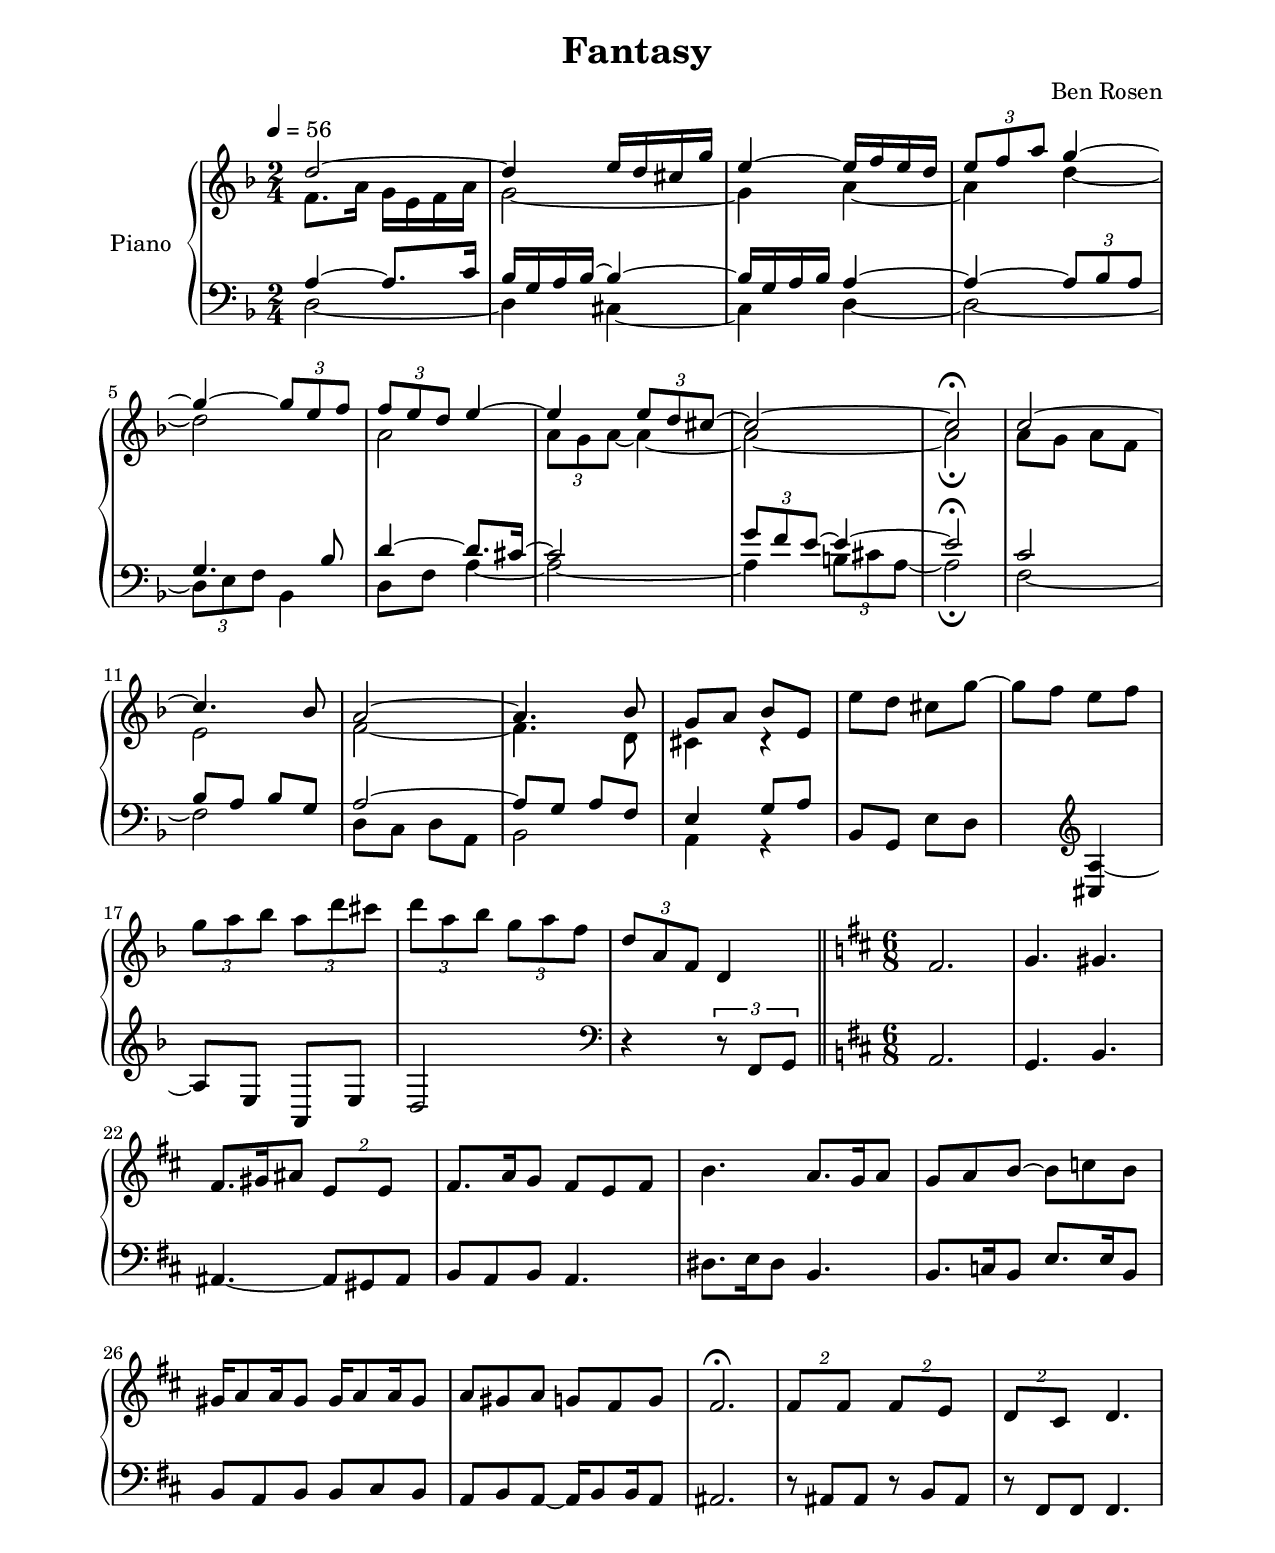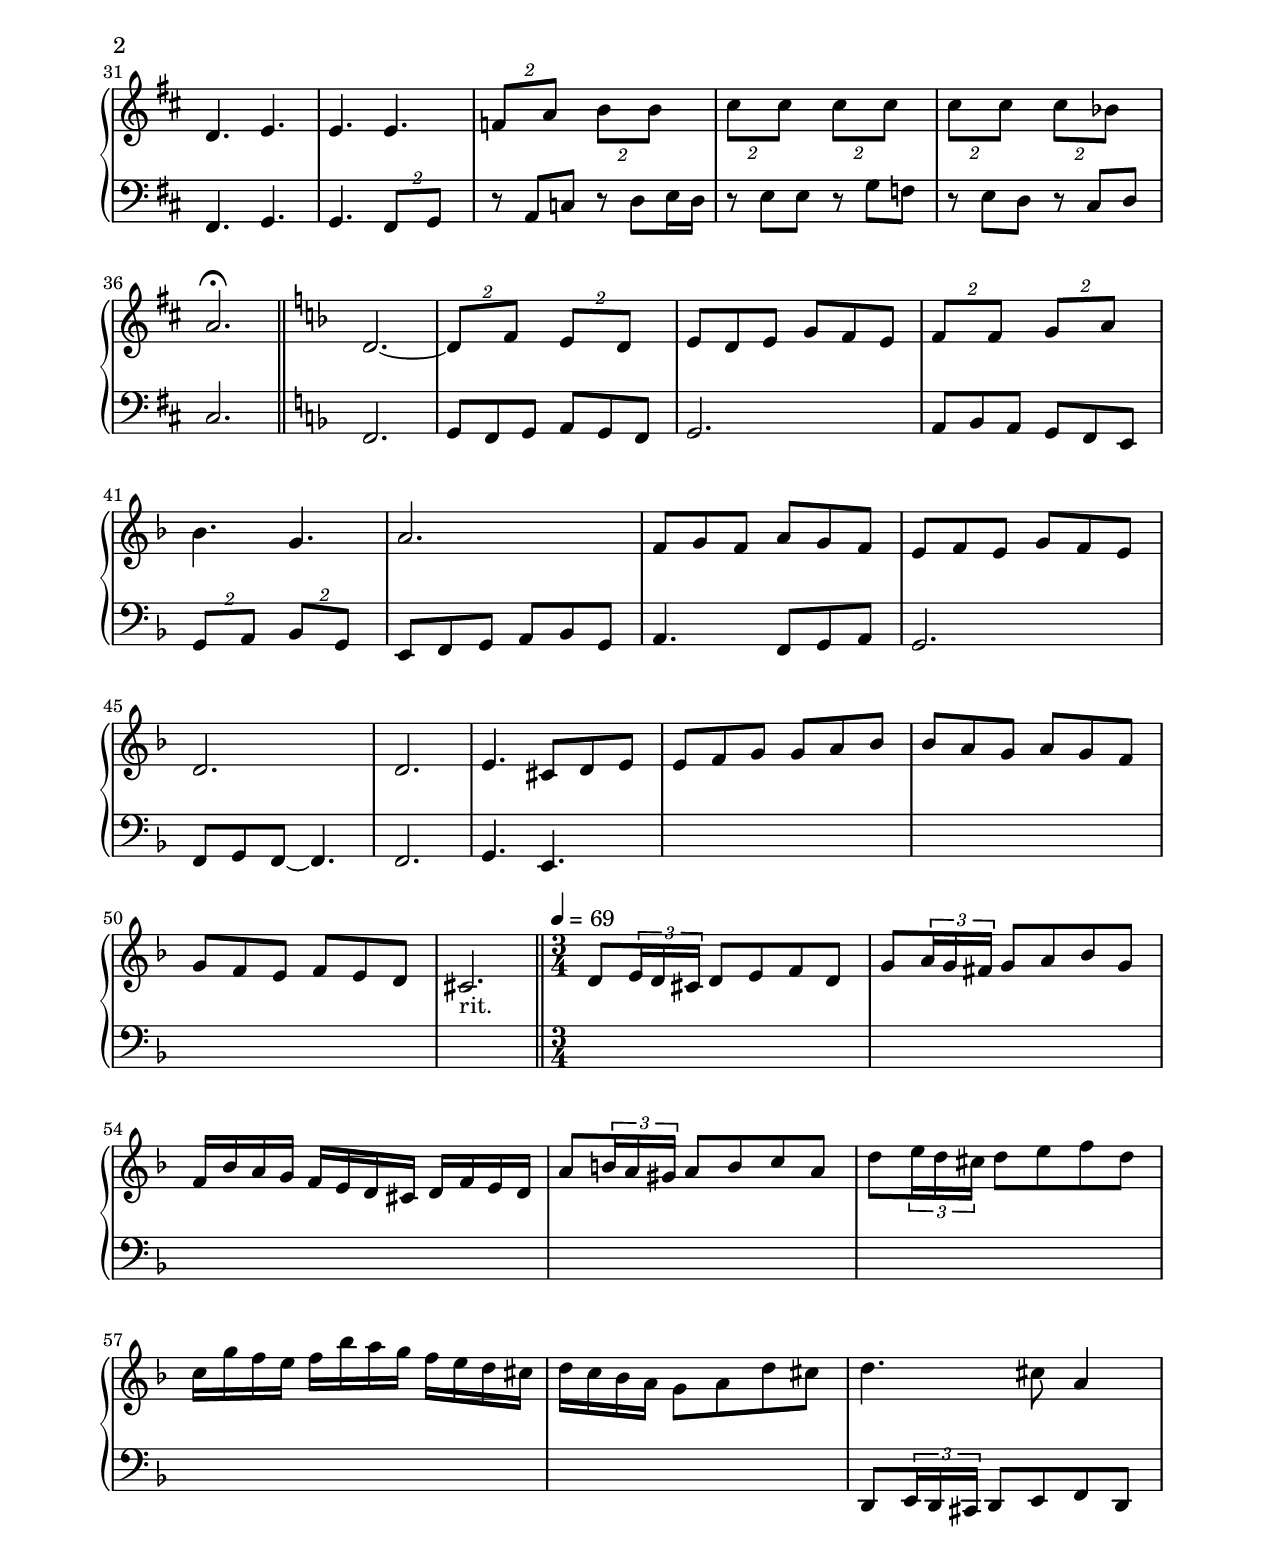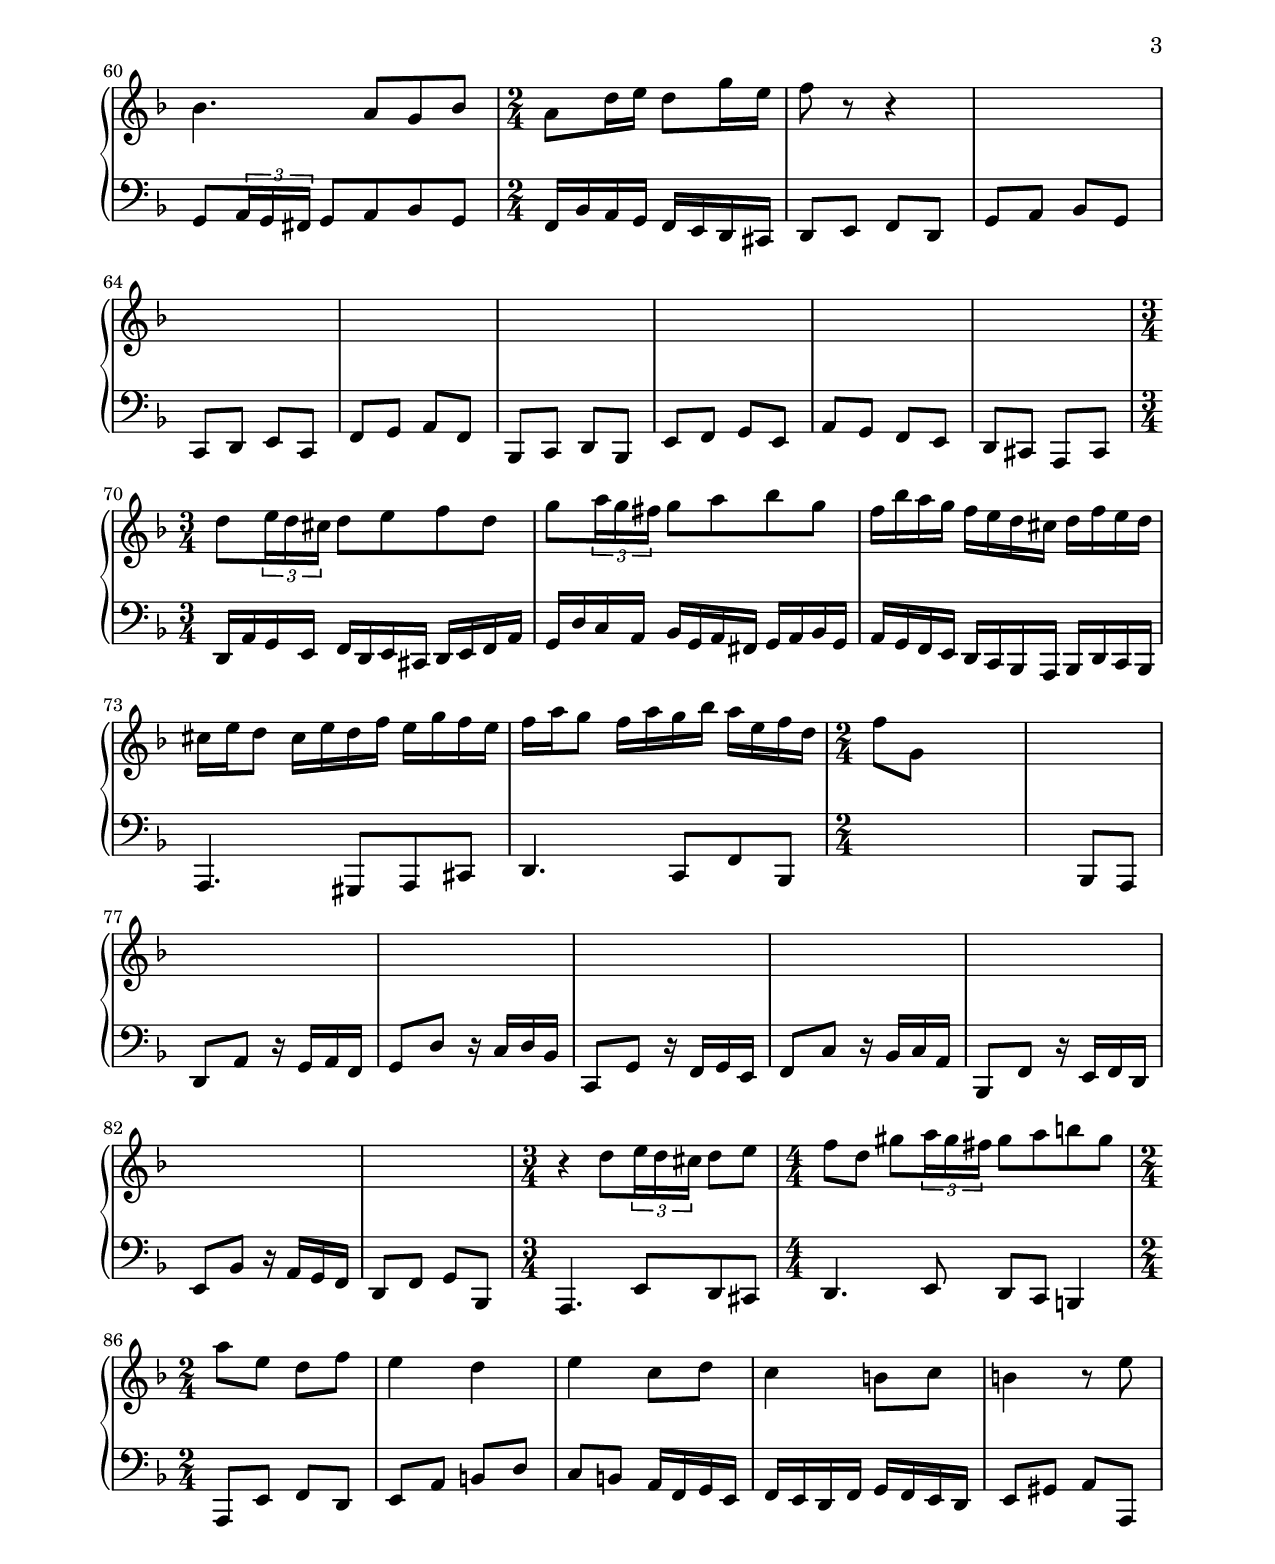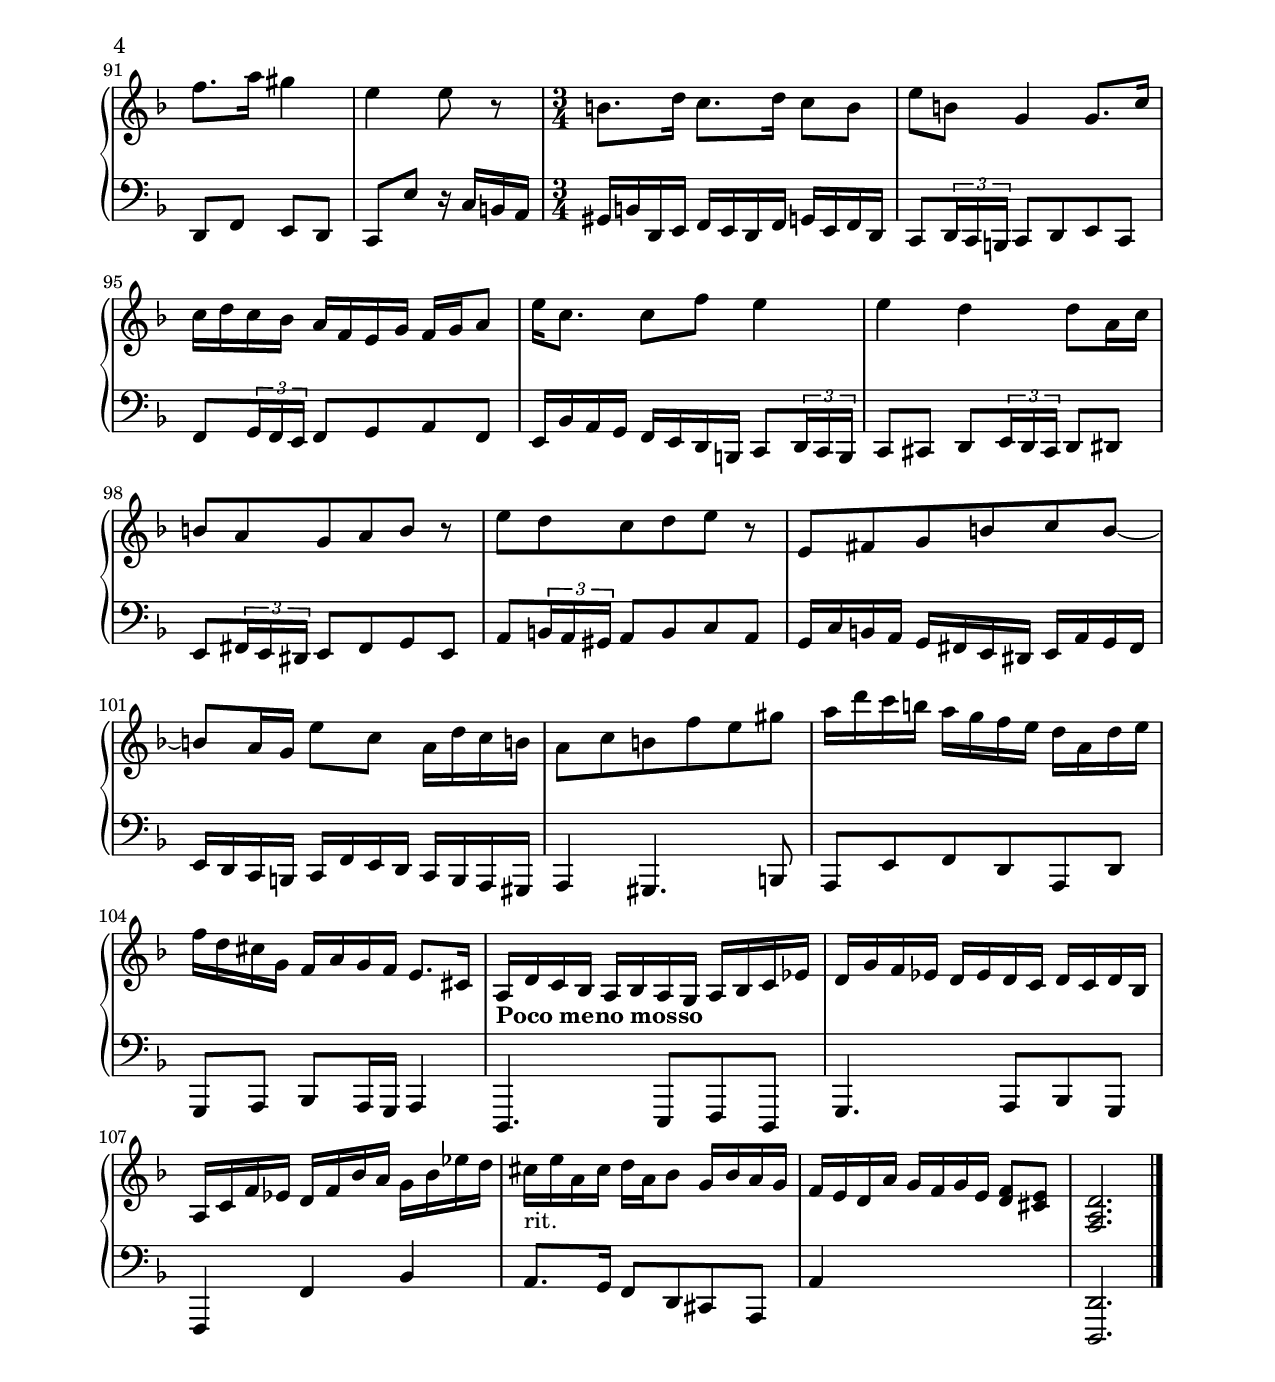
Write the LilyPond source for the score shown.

\version "2.24.0"

\include "settings.ily"

\header {
  title = "Fantasy"
  composer = "Ben Rosen"
}

key_and_time = {
  \tempo 4 = 56
  \key d \minor
  \time 2/4
}

upper_voices_one = {
  << {

    \relative d'' {
      | d2 ~
      | d4 e16 d cs g'
      | e4 ~ e16 f e d
      | \tuplet 3/2 { e8 f a } g4 ~

      | g4 ~ \tuplet 3/2 { g8 e f }
      | \tuplet 3/2 { f8 e d } e4 ~
      | e4 \tuplet 3/2 { e8 d cs ~ }
      | cs2 ~

      | cs2 -\fermata

      | c2 ~
      | c4. bf8
      | a2 ~
      | a4. bf8

      | g8 a bf e,
    }

  } \\ {

    \relative f' {
      | f8. a16 g e f a
      | g2 ~
      | g4 a ~
      | a d ~

      | d2
      | a2
      | \tuplet 3/2 { a8 g a ~ } a4 ~
      | a2 ~

      | a2 -\fermata

      | a8 g a f
      | e2
      | f2 ~
      | f4. d8

      | cs4 r
    }

  } >>
}

upper_staff = \relative e'' {
  \key_and_time

  \upper_voices_one

  | e8 d cs g' ~
  | g8 f e f \tuplet 3/2 { g8 a bf } \tuplet 3/2 { a8 d cs }
  | \tuplet 3/2 { d8 a bf } \tuplet 3/2 { g8 a f }
  | \tuplet 3/2 { d8 a f } d4

  \time 6/8  \key b \minor fs2. |
  g4. gs4. |
  fs8. gs16 as8 \once \omit TupletBracket
  \times 3/2  {
    e8 e8 }
  |
  fs8. a16 g8 fs8 e8 fs8 |
  b4. a8. g16 a8 |
  g8 a8 b8 ~ b8 c8 b8 |
  gs16 a8 a16 gs8 gs16 a8 a16 gs8 |
  a8 gs8 a8 g8 fs8 g8 |
  fs2. ^\fermata |
  \once \omit TupletBracket
  \times 3/2  {
    fs8 fs8 }
  \once \omit TupletBracket
  \times 3/2  {
    fs8 e8 }
  |
  \once \omit TupletBracket
  \times 3/2  {
    d8 cs8 }
  d4. |
  d4. e4. |
  e4. e4. |
  \once \omit TupletBracket
  \times 3/2  {
    f8 a8 }
  \once \omit TupletBracket
  \times 3/2  {
    b8 b8 }
  |
  \once \omit TupletBracket
  \times 3/2  {
    cs8 cs8 }
  \once \omit TupletBracket
  \times 3/2  {
    cs8 cs8 }
  |
  \once \omit TupletBracket
  \times 3/2  {
    cs8 cs8 }
  \once \omit TupletBracket
  \times 3/2  {
    cs8 bf8 }
  |
  a2. ^\fermata \bar "||"
  \key d \minor d,2. ~ |
  \once \omit TupletBracket
  \times 3/2  {
    d8 f8 }
  \once \omit TupletBracket
  \times 3/2  {
    e8 d8 }
  |
  e8 d8 e8 g8 f8 e8 |
  \once \omit TupletBracket
  \times 3/2  {
    f8 f8 }
  \once \omit TupletBracket
  \times 3/2  {
    g8 a8 }
  |
  bf4. g4. |
  a2. |
  f8 g8 f8 a8 g8 f8 |
  e8 f8 e8 g8 f8 e8 |
  d2. |
  d2. |
  e4. cs8 d8 e8 |
  e8 f8 g8 g8 a8 bf8 |
  bf8 a8 g8 a8 g8 f8 |
  g8 f8 e8 f8 e8 d8 |
  cs2. _ "rit." \bar "||"
  \time 3/4  \tempo 4=69 d8 \times 2/3 {
    e16 d16 cs16 }
  d8 e8 f8 d8 |
  g8 \times 2/3 {
    a16 g16 fs16 }
  g8 a8 bf8 g8 |
  f16 bf16 a16 g16 f16 e16 d16 cs16 d16 f16 e16 d16 |
  a'8 \times 2/3 {
    b16 a16 gs16 }
  a8 b8 c8 a8 |
  d8 \times 2/3 {
    e16 d16 cs16 }
  d8 e8 f8 d8 |
  c16 g'16 f16 e16 f16 bf16 a16 g16 f16 e16 d16 cs16 |
  d16 c16 bf16 a16 g8 a8 d8 cs8 |
  d4. cs8 a4 |
  bf4. a8 g8 bf8 |
  \time 2/4  a8 d16 e16 d8 g16 e16 |
  f8 r8 r4 s2 s2*5 s2 |
  \time 3/4  d8 \times 2/3 {
    e16 d16 cs16 }
  d8 e8 f8 d8 |
  g8 \times 2/3 {
    a16 g16 fs16 }
  g8 a8 bf8 g8 |
  f16 bf16 a16 g16 f16 e16 d16 cs16 d16 f16 e16 d16 |
  cs16 e16 d8 cs16 e16 d16 f16 e16 g16 f16 e16 |
  f16 a16 g8 f16 a16 g16 bf16 a16 e16 f16 d16 |
  \time 2/4  f8 g,8 s2. s1*3 s2 |
  \time 3/4  r4 d'8 \times 2/3 {
    e16 d16 cs16 }
  d8 e8 |
  \numericTimeSignature\time 4/4  f8 d8 gs8 \times 2/3 {
    a16 gs16 fs16 }
  gs8 a8 b8 gs8 |
  \time 2/4  a8 e8 d8 f8 |
  e4 d4 |
  e4 c8 d8 |
  c4 b8 c8 |
  b4 r8 e8 |
  f8. a16 gs4 |
  e4 e8 r8 |
  \time 3/4  b8. d16 c8. d16 c8 b8 |
  e8 b8 g4 g8. c16 |
  c16 d16 c16 bf16 a16 f16 e16 g16 f16 g16 a8 |
  e'16 c8. c8 f8 e4 |
  e4 d4 d8 a16 c16 |
  b8 a8 g8 a8 b8 r8 |
  e8 d8 c8 d8 e8 r8 |
  e,8 fs8 g8 b8 c8 b8 ~ |
  b8 a16 g16 e'8 c8 a16 d16 c16 b16 |
  a8 c8 b8 f'8 e8 gs8 |
  a16 d16 c16 b16 a16 g16 f16 e16 d16 a16 d16 e16 |
  f16 d16 cs16 g16 f16 a16 g16 f16 e8. cs16 |
  a16 _\markup{ \bold {Poco meno mosso} } d16 c16 bf16 a16 bf16 a16 g16
  a16 bf16 c16 ef16 |
  d16 g16 f16 ef16 d16 ef16 d16 c16 d16 c16 d16 bf16 |
  a16 c16 f16 ef16 d16 f16 bf16 a16 g16 bf16 ef16 d16 |
  cs16 _ "rit." e16 a,16 cs16 d16 a16 bf8 g16 bf16 a16 g16 |
  f16 e16 d16 a'16 g16 f16 g16 e16 <d f>8 <cs e>8 | \barNumberCheck
  #110
  <f, a d>2. \bar "|."
}

lower_voices_one = {
  << {

    \relative a {
      | a4 ~ a8. c16
      | bf16 g a bf ~ bf4 ~
      | bf16 g a bf a4 ~
      | a4 ~ \tuplet 3/2 { a8 bf a }

      | g4. bf8
      | d4 ~ d8. cs16 ~
      | cs2
      | \tuplet 3/2 { g'8 f e ~ } e4 ~

      | e2 -\fermata

      | c2
      | bf8 a bf g
      | a2 ~
      | a8 g8 a8 f8

      | e4 g8 a
    }

  } \\ {

    \relative d {
       | d2 ~
       | d4 cs ~
       | cs4 d ~
       | d2 ~

       | \tuplet 3/2 { d8 e f } bf,4
       | d8 f a4 ~
       | a2 ~
       | a4 \tuplet 3/2 { b8 cs a ~ }

       | a2 -\fermata

       | f2 ~
       | f2
       | d8 c d a
       | bf2

       | a4 r
    }

  } >>
}

lower_staff = \relative c {
  \clef "bass"
  \key_and_time

  \lower_voices_one

  bf8 g8 e'8 d8 s4 \clef "treble" |
  <cs a'>4 ~ |
  a'8 e8 a,8 e'8 |
  d2 |
  \clef "bass" r4 \times 2/3 {
    r8 f,8 g8 }
  \bar "||"
  \time 6/8  \key b \minor a2. |
  g4. b4. |
  as4. ~ as8 gs8 as8 |
  b8 a8 b8 a4. |
  ds8. e16 ds8 b4. |
  b8. c16 b8 e8. e16 b8 |
  b8 a8 b8 b8 cs8 b8 |
  a8 b8 a8 ~ a16 b8 b16 a8 |
  as2. |
  r8 as8 as8 r8 b8 as8 |
  r8 fs8 fs8 fs4. |
  fs4. g4. |
  g4. \once \omit TupletBracket
  \times 3/2  {
    fs8 g8 }
  |
  r8 a8 c8 r8 d8 e16 d16 |
  r8 e8 e8 r8 g8 f8 |
  r8 e8 d8 r8 cs8 d8 |
  cs2. \bar "||"
  \key d \minor f,2. |
  g8 f8 g8 a8 g8 f8 |
  g2. |
  a8 bf8 a8 g8 f8 e8 |
  \once \omit TupletBracket
  \times 3/2  {
    g8 a8 }
  \once \omit TupletBracket
  \times 3/2  {
    bf8 g8 }
  |
  e8 f8 g8 a8 bf8 g8 |
  a4. f8 g8 a8 |
  g2. |
  f8 g8 f8 ~ f4. |
  f2. |
  g4. e4. s2. s2. s1. \bar "||"
  \time 3/4  s4*9 s4*9 s2. |
  d8 \times 2/3 {
    e16 d16 cs16 }
  d8 e8 f8 d8 |
  g8 \times 2/3 {
    a16 g16 fs16 }
  g8 a8 bf8 g8 |
  \time 2/4  f16 bf16 a16 g16 f16 e16 d16 cs16 |
  d8 e8 f8 d8 |
  g8 a8 bf8 g8 |
  c,8 d8 e8 c8 |
  f8 g8 a8 f8 |
  bf,8 c8 d8 bf8 |
  e8 f8 g8 e8 |
  a8 g8 f8 e8 |
  d8 cs8 a8 cs8 |
  \time 3/4  d16 a'16 g16 e16 f16 d16 e16 cs16 d16 e16 f16 a16 |
  g16 d'16 c16 a16 bf16 g16 a16 fs16 g16 a16 bf16 g16 |
  a16 g16 f16 e16 d16 c16 bf16 a16 bf16 d16 c16 bf16 |
  a4. gs8 a8 cs8 |
  d4. c8 f8 bf,8 |
  \time 2/4  s2. bf8 a8 |
  d8 a'8 r16 g16 a16 f16 |
  g8 d'8 r16 c16 d16 bf16 |
  c,8 g'8 r16 f16 g16 e16 |
  f8 c'8 r16 bf16 c16 a16 |
  bf,8 f'8 r16 e16 f16 d16 |
  e8 bf'8 r16 a16 g16 f16 |
  d8 f8 g8 bf,8 |
  \time 3/4  a4. e'8 d8 cs8 |
  \numericTimeSignature\time 4/4  d4. e8 d8 c8 b4 |
  \time 2/4  a8 e'8 f8 d8 |
  e8 a8 b8 d8 |
  c8 b8 a16 f16 g16 e16 |
  f16 e16 d16 f16 g16 f16 e16 d16 |
  e8 gs8 a8 a,8 |
  d8 f8 e8 d8 |
  c8 e'8 r16 c16 b16 a16 |
  \time 3/4  gs16 b16 d,16 e16 f16 e16 d16 f16 g16 e16 f16 d16 |
  c8 \times 2/3 {
    d16 c16 b16 }
  c8 d8 e8 c8 |
  f8 \times 2/3 {
    g16 f16 e16 }
  f8 g8 a8 f8 |
  e16 bf'16 a16 g16 f16 e16 d16 b16 c8 \times 2/3 {
    d16 c16 b16 }
  |
  c8 cs8 d8 \times 2/3 {
    e16 d16 cs16 }
  d8 ds8 |
  e8 \times 2/3 {
    fs16 e16 ds16 }
  e8 fs8 g8 e8 |
  a8 \times 2/3 {
    b16 a16 gs16 }
  a8 b8 c8 a8 |
  g16 c16 b16 a16 g16 fs16 e16 ds16 e16 a16 g16 fs16 |
  e16 d16 c16 b16 c16 f16 e16 d16 c16 b16 a16 gs16 |
  a4 gs4. b8 |
  a8 e'8 f8 d8 a8 d8 |
  g,8 a8 bf8 a16 g16 a4 |
  d,4. e8 f8 d8 |
  g4. a8 bf8 g8 |
  f4 f'4 bf4 |
  a8. g16 f8 d8 cs8 a8 |
  a'4 s2 |
  <d,, d'>2. \bar "|."
}

\score {
  \new PianoStaff \with {
    instrumentName = "Piano"
  }
  <<
    \new Staff = "upper" \upper_staff
    \new Staff = "lower" \lower_staff
  >>
}
